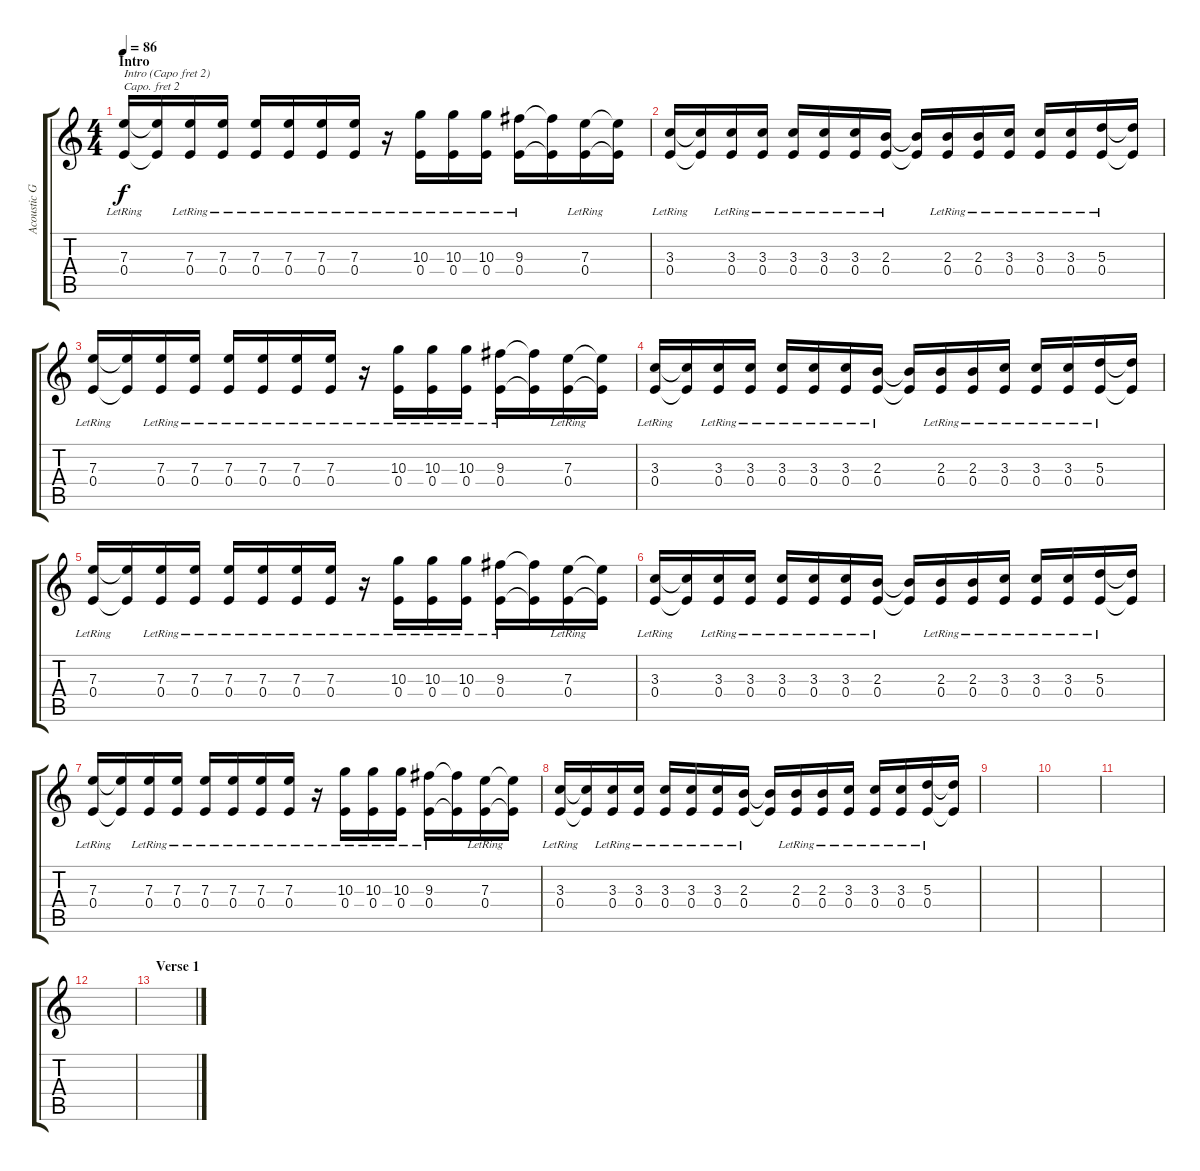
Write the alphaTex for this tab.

\track ("Acoustic Guitar" "Acoustic G") {instrument acousticguitarsteel}
\staff {score tabs}
\capo 2
\tuning (E4 B3 G3 D3 A2 E2) {hide}
\ts (4 4)
\section ("" "Intro")
\tempo 86
\clef g2
\ks c
(7.3{lr} 0.4{lr}).16{txt "Intro (Capo fret 2)" dy f instrument acousticguitarsteel} (7.3{t} 0.4{t}).16 (7.3{lr} 0.4{lr}).16 (7.3{lr} 0.4{lr}).16 (7.3{lr} 0.4{lr}).16 (7.3{lr} 0.4{lr}).16 (7.3{lr} 0.4{lr}).16 (7.3{lr} 0.4{lr}).16 r.16 (10.3{lr} 0.4{lr}).16 (10.3{lr} 0.4{lr}).16 (10.3{lr} 0.4{lr}).16 (9.3{lr} 0.4{lr}).16 (9.3{t} 0.4{t}).16 (7.3{lr} 0.4{lr}).16 (7.3{t} 0.4{t}).16 |
(3.3{lr} 0.4{lr}).16 (3.3{t} 0.4{t}).16 (3.3{lr} 0.4{lr}).16 (3.3{lr} 0.4{lr}).16 (3.3{lr} 0.4{lr}).16 (3.3{lr} 0.4{lr}).16 (3.3{lr} 0.4{lr}).16 (2.3{lr} 0.4{lr}).16 (2.3{t} 0.4{t}).16 (2.3{lr} 0.4{lr}).16 (2.3{lr} 0.4{lr}).16 (3.3{lr} 0.4{lr}).16 (3.3{lr} 0.4{lr}).16 (3.3{lr} 0.4{lr}).16 (5.3{lr} 0.4{lr}).16 (5.3{t} 0.4{t}).16 |
(7.3{lr} 0.4{lr}).16 (7.3{t} 0.4{t}).16 (7.3{lr} 0.4{lr}).16 (7.3{lr} 0.4{lr}).16 (7.3{lr} 0.4{lr}).16 (7.3{lr} 0.4{lr}).16 (7.3{lr} 0.4{lr}).16 (7.3{lr} 0.4{lr}).16 r.16 (10.3{lr} 0.4{lr}).16 (10.3{lr} 0.4{lr}).16 (10.3{lr} 0.4{lr}).16 (9.3{lr} 0.4{lr}).16 (9.3{t} 0.4{t}).16 (7.3{lr} 0.4{lr}).16 (7.3{t} 0.4{t}).16 |
(3.3{lr} 0.4{lr}).16 (3.3{t} 0.4{t}).16 (3.3{lr} 0.4{lr}).16 (3.3{lr} 0.4{lr}).16 (3.3{lr} 0.4{lr}).16 (3.3{lr} 0.4{lr}).16 (3.3{lr} 0.4{lr}).16 (2.3{lr} 0.4{lr}).16 (2.3{t} 0.4{t}).16 (2.3{lr} 0.4{lr}).16 (2.3{lr} 0.4{lr}).16 (3.3{lr} 0.4{lr}).16 (3.3{lr} 0.4{lr}).16 (3.3{lr} 0.4{lr}).16 (5.3{lr} 0.4{lr}).16 (5.3{t} 0.4{t}).16 |
(7.3{lr} 0.4{lr}).16 (7.3{t} 0.4{t}).16 (7.3{lr} 0.4{lr}).16 (7.3{lr} 0.4{lr}).16 (7.3{lr} 0.4{lr}).16 (7.3{lr} 0.4{lr}).16 (7.3{lr} 0.4{lr}).16 (7.3{lr} 0.4{lr}).16 r.16 (10.3{lr} 0.4{lr}).16 (10.3{lr} 0.4{lr}).16 (10.3{lr} 0.4{lr}).16 (9.3{lr} 0.4{lr}).16 (9.3{t} 0.4{t}).16 (7.3{lr} 0.4{lr}).16 (7.3{t} 0.4{t}).16 |
(3.3{lr} 0.4{lr}).16 (3.3{t} 0.4{t}).16 (3.3{lr} 0.4{lr}).16 (3.3{lr} 0.4{lr}).16 (3.3{lr} 0.4{lr}).16 (3.3{lr} 0.4{lr}).16 (3.3{lr} 0.4{lr}).16 (2.3{lr} 0.4{lr}).16 (2.3{t} 0.4{t}).16 (2.3{lr} 0.4{lr}).16 (2.3{lr} 0.4{lr}).16 (3.3{lr} 0.4{lr}).16 (3.3{lr} 0.4{lr}).16 (3.3{lr} 0.4{lr}).16 (5.3{lr} 0.4{lr}).16 (5.3{t} 0.4{t}).16 |
(7.3{lr} 0.4{lr}).16 (7.3{t} 0.4{t}).16 (7.3{lr} 0.4{lr}).16 (7.3{lr} 0.4{lr}).16 (7.3{lr} 0.4{lr}).16 (7.3{lr} 0.4{lr}).16 (7.3{lr} 0.4{lr}).16 (7.3{lr} 0.4{lr}).16 r.16 (10.3{lr} 0.4{lr}).16 (10.3{lr} 0.4{lr}).16 (10.3{lr} 0.4{lr}).16 (9.3{lr} 0.4{lr}).16 (9.3{t} 0.4{t}).16 (7.3{lr} 0.4{lr}).16 (7.3{t} 0.4{t}).16 |
(3.3{lr} 0.4{lr}).16 (3.3{t} 0.4{t}).16 (3.3{lr} 0.4{lr}).16 (3.3{lr} 0.4{lr}).16 (3.3{lr} 0.4{lr}).16 (3.3{lr} 0.4{lr}).16 (3.3{lr} 0.4{lr}).16 (2.3{lr} 0.4{lr}).16 (2.3{t} 0.4{t}).16 (2.3{lr} 0.4{lr}).16 (2.3{lr} 0.4{lr}).16 (3.3{lr} 0.4{lr}).16 (3.3{lr} 0.4{lr}).16 (3.3{lr} 0.4{lr}).16 (5.3{lr} 0.4{lr}).16 (5.3{t} 0.4{t}).16 |
|
|
|
|
\section ("" "Verse 1")
